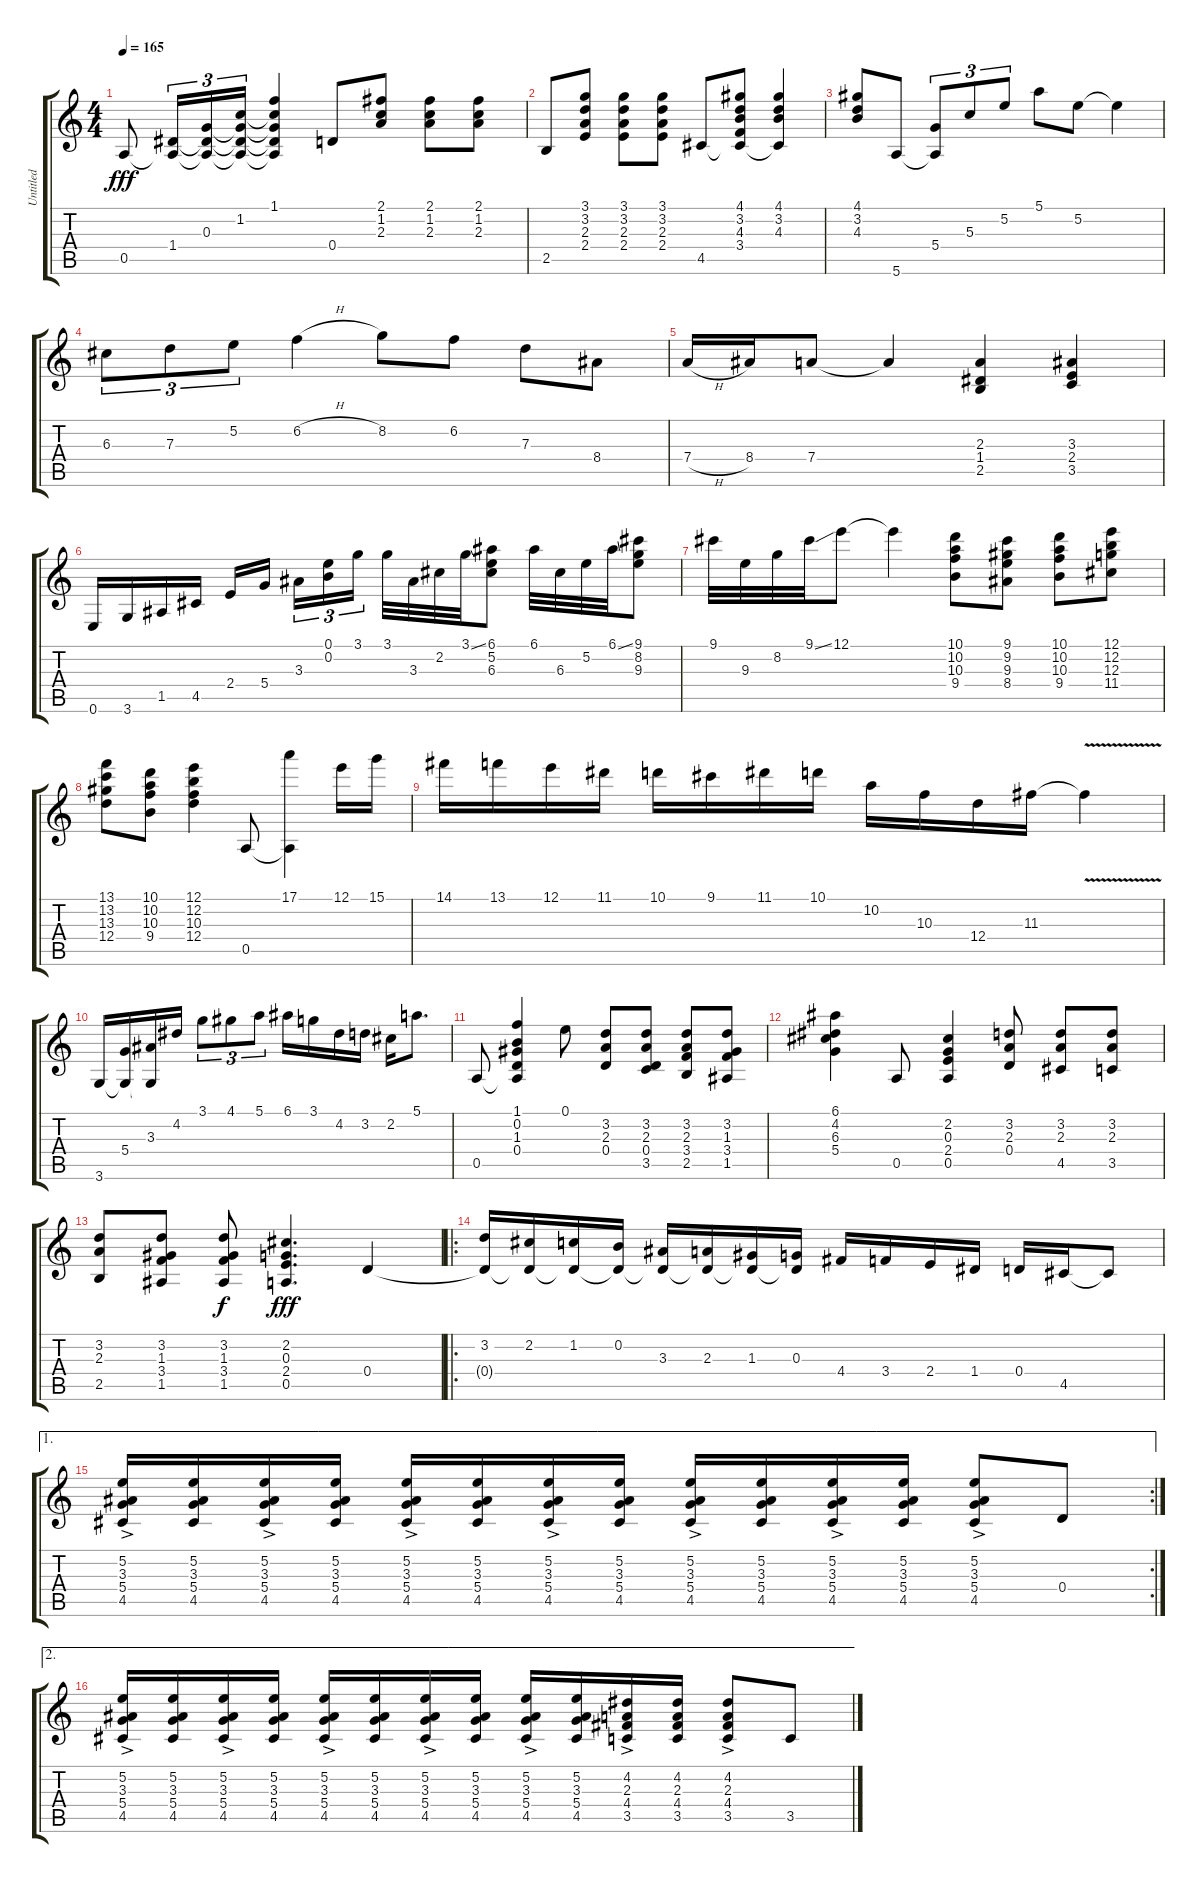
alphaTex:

\track ("Untitled" "Untitled") {instrument acousticguitarsteel}
\staff {score tabs}
\tuning (E4 B3 G3 D3 A2 E2) {hide}
\ts (4 4)
\tempo 165
\clef g2
\ks c
0.5.8{dy fff} (1.4 0.5{t}).16{tu (3 2)} (0.3 1.4{t} 0.5{t}).16{tu (3 2)} (1.2 0.3{t} 1.4{t} 0.5{t}).16{tu (3 2)} (1.1 1.2{t} 0.3{t} 1.4{t} 0.5{t}).4 0.4.8 (2.1 1.2 2.3).8 (2.1 1.2 2.3).8 (2.1 1.2 2.3).8 |
2.5.8 (3.1 3.2 2.3 2.4).8 (3.1 3.2 2.3 2.4).8 (3.1 3.2 2.3 2.4).8 4.5.8 (4.1 3.2 4.3 3.4 4.5{t}).8 (4.1 3.2 4.3 4.5{t}).4 |
(4.1 3.2 4.3).8 5.6.8 (5.4 5.6{t}).8{tu (3 2)} 5.3.8{tu (3 2)} 5.2.8{tu (3 2)} 5.1.8 5.2.8 5.2{t}.4 |
6.3.8{tu (3 2)} 7.3.8{tu (3 2)} 5.2.8{tu (3 2)} 6.2{h}.4 8.2.8 6.2.8 7.3.8 8.4.8 |
7.4{h}.16 8.4.16 7.4.8 7.4{t}.4 (2.3 1.4 2.5).4 (3.3 2.4 3.5).4 |
0.6.16 3.6.16 1.5.16 4.5.16 2.4.16 5.4.16{beam splitsecondary} 3.3.16{tu (3 2)} (0.1 0.2).16{tu (3 2)} 3.1.16{tu (3 2)} 3.1.32 3.3.32 2.2.32 3.1{ss}.32 (6.1 5.2 6.3).8 6.1.32 6.3.32 5.2.32 6.1{ss}.32 (9.1 8.2 9.3).8 |
9.1.32 9.3.32 8.2.32 9.1{ss}.32 12.1.8 12.1{t}.4 (10.1 10.2 10.3 9.4).8 (9.1 9.2 9.3 8.4).8 (10.1 10.2 10.3 9.4).8 (12.1 12.2 12.3 11.4).8 |
(13.1 13.2 13.3 12.4).8 (10.1 10.2 10.3 9.4).8 (12.1 12.2 10.3 12.4).4 0.5.8 (17.1 0.5{t}).4 12.1.16 15.1.16 |
14.1.16 13.1.16 12.1.16 11.1.16 10.1.16 9.1.16 11.1.16 10.1.16 10.2.16 10.3.16 12.4.16 11.3.16 11.3{v t}.4 |
3.6.16 (5.4 3.6{t}).16 (3.3 3.6{t}).16 4.2.16 3.1.8{tu (3 2)} 4.1.8{tu (3 2)} 5.1.8{tu (3 2)} 6.1.16 3.1.16 4.2.16 3.2.16 2.2.16 5.1.8{d} |
0.5.8 (1.1 0.2 1.3 0.4 0.5{t}).4 0.1.8 (3.2 2.3 0.4).8 (3.2 2.3 0.4 3.5).8 (3.2 2.3 3.4 2.5).8 (3.2 1.3 3.4 1.5).8 |
(6.1 4.2 6.3 5.4).4 0.5.8 (2.2 0.3 2.4 0.5).4 (3.2 2.3 0.4).8 (3.2 2.3 4.5).8 (3.2 2.3 3.5).8 |
(3.2 2.3 2.5).8 (3.2 1.3 3.4 1.5).8 (3.2 1.3 3.4 1.5).8{dy f} (2.2 0.3 2.4 0.5).4{d dy fff} 0.4.4 |
\ro
(3.2 0.4{t}).16 (2.2 0.4{t}).16 (1.2 0.4{t}).16 (0.2 0.4{t}).16 (3.3 0.4{t}).16 (2.3 0.4{t}).16 (1.3 0.4{t}).16 (0.3 0.4{t}).16 4.4.16 3.4.16 2.4.16 1.4.16 0.4.16 4.5.16 4.5{t}.8 |
\ae 1
\rc 2
(5.2{ac} 3.3{ac} 5.4{ac} 4.5{ac}).16 (5.2 3.3 5.4 4.5).16 (5.2{ac} 3.3{ac} 5.4{ac} 4.5{ac}).16 (5.2 3.3 5.4 4.5).16 (5.2{ac} 3.3{ac} 5.4{ac} 4.5{ac}).16 (5.2 3.3 5.4 4.5).16 (5.2{ac} 3.3{ac} 5.4{ac} 4.5{ac}).16 (5.2 3.3 5.4 4.5).16 (5.2{ac} 3.3{ac} 5.4{ac} 4.5{ac}).16 (5.2 3.3 5.4 4.5).16 (5.2{ac} 3.3{ac} 5.4{ac} 4.5{ac}).16 (5.2 3.3 5.4 4.5).16 (5.2{ac} 3.3{ac} 5.4{ac} 4.5{ac}).8 0.4.8 |
\ae 2
(5.2{ac} 3.3{ac} 5.4{ac} 4.5{ac}).16 (5.2 3.3 5.4 4.5).16 (5.2{ac} 3.3{ac} 5.4{ac} 4.5{ac}).16 (5.2 3.3 5.4 4.5).16 (5.2{ac} 3.3{ac} 5.4{ac} 4.5{ac}).16 (5.2 3.3 5.4 4.5).16 (5.2{ac} 3.3{ac} 5.4{ac} 4.5{ac}).16 (5.2 3.3 5.4 4.5).16 (5.2{ac} 3.3{ac} 5.4{ac} 4.5{ac}).16 (5.2 3.3 5.4 4.5).16 (4.2{ac} 2.3{ac} 4.4{ac} 3.5{ac}).16 (4.2 2.3 4.4 3.5).16 (4.2{ac} 2.3{ac} 4.4{ac} 3.5{ac}).8 3.5.8
